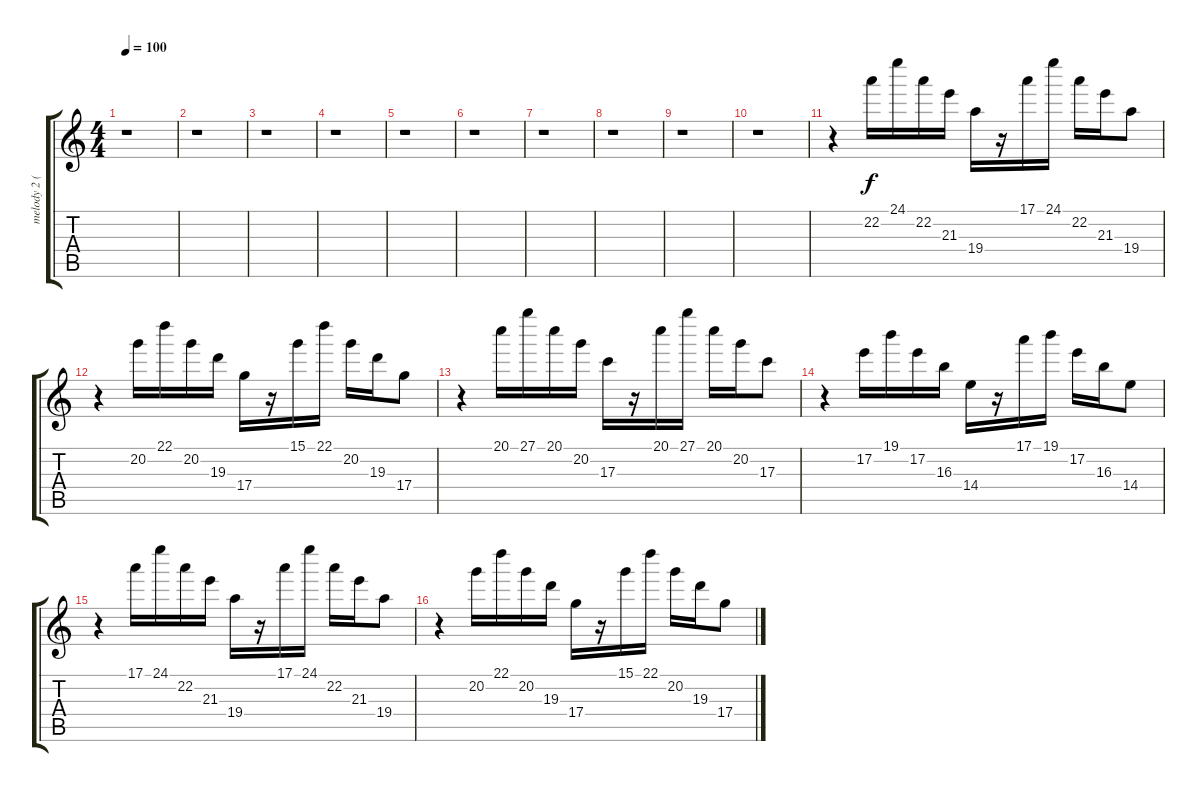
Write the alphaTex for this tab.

\track ("melody 2 (2)" "melody 2 (") {instrument fretlessbass}
\staff {score tabs}
\tuning (E4 B3 G3 D3 A2 E2) {hide}
\ts (4 4)
\tempo 100
\clef g2
\ks c
r.1{dy f instrument fretlessbass} |
r.1 |
r.1 |
r.1 |
r.1 |
r.1 |
r.1 |
r.1 |
r.1 |
r.1 |
r.4 22.2.16 24.1.16 22.2.16 21.3.16 19.4.16 r.16 17.1.16 24.1.16 22.2.16 21.3.16 19.4.8 |
r.4 20.2.16 22.1.16 20.2.16 19.3.16 17.4.16 r.16 15.1.16 22.1.16 20.2.16 19.3.16 17.4.8 |
r.4 20.1.16 27.1.16 20.1.16 20.2.16 17.3.16 r.16 20.1.16 27.1.16 20.1.16 20.2.16 17.3.8 |
r.4 17.2.16 19.1.16 17.2.16 16.3.16 14.4.16 r.16 17.1.16 19.1.16 17.2.16 16.3.16 14.4.8 |
r.4 17.1.16 24.1.16 22.2.16 21.3.16 19.4.16 r.16 17.1.16 24.1.16 22.2.16 21.3.16 19.4.8 |
r.4 20.2.16 22.1.16 20.2.16 19.3.16 17.4.16 r.16 15.1.16 22.1.16 20.2.16 19.3.16 17.4.8
